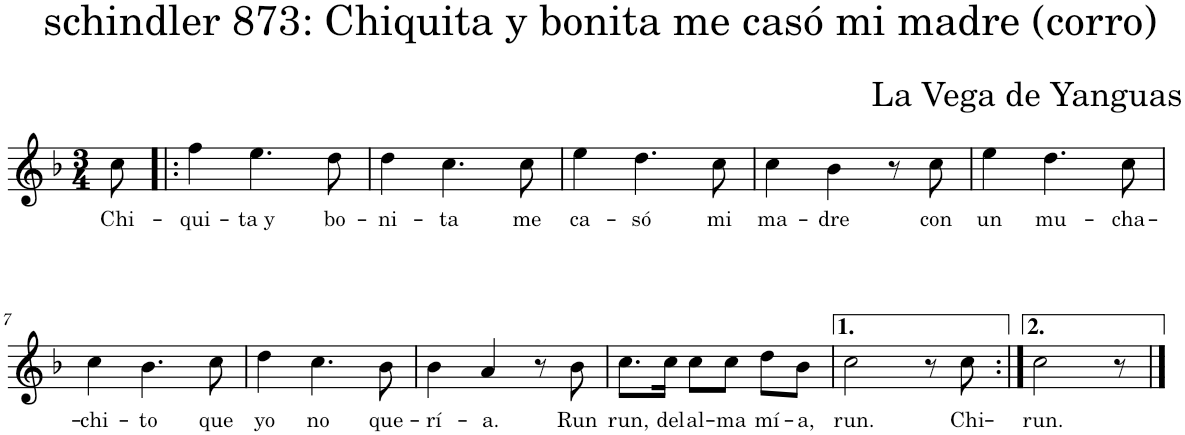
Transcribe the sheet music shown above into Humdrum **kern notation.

**kern	**text
*part1	*part1
*staff1	*staff1
*I"Piano	*
*I'Pno.	*
*clefG2	*
*k[b-]	*
*M3/4	*
=1	=1
!	!LO:LY:b
8cc\	Chi-
=2!|:	=2!|:
!	!LO:LY:b
4ff\	-qui-
!	!LO:LY:b
4.ee\	-ta y
!	!LO:LY:b
8dd\	bo-
=3	=3
!	!LO:LY:b
4dd\	-ni-
!	!LO:LY:b
4.cc\	-ta
!	!LO:LY:b
8cc\	me
=4	=4
!	!LO:LY:b
4ee\	ca-
!	!LO:LY:b
4.dd\	-só
!	!LO:LY:b
8cc\	mi
=5	=5
!	!LO:LY:b
4cc\	ma-
!	!LO:LY:b
4b-\	-dre
8r	.
!	!LO:LY:b
8cc\	con
=6	=6
!	!LO:LY:b
4ee\	un
!	!LO:LY:b
4.dd\	mu-
!	!LO:LY:b
8cc\	-cha-
!!LO:LB:g=z
=7	=7
!	!LO:LY:b
4cc\	-chi-
!	!LO:LY:b
4.b-\	-to
!	!LO:LY:b
8cc\	que
=8	=8
!	!LO:LY:b
4dd\	yo
!	!LO:LY:b
4.cc\	no
!	!LO:LY:b
8b-\	que-
=9	=9
!	!LO:LY:b
4b-\	-rí-
!	!LO:LY:b
4a/	-a.
8r	.
!	!LO:LY:b
8b-\	Run
=10	=10
!	!LO:LY:b
8.cc\L	run,
!	!LO:LY:b
16cc\Jk	del
!	!LO:LY:b
8cc\L	al-
!	!LO:LY:b
8cc\J	-ma
!	!LO:LY:b
8dd\L	mí-
!	!LO:LY:b
8b-\J	-a,
=11	=11
!	!LO:LY:b
2cc\	run.
8r	.
!	!LO:LY:b
8cc\	Chi-
=12:|!	=12:|!
!	!LO:LY:b
2cc\	run.
8r	.
==	==
*-	*-
